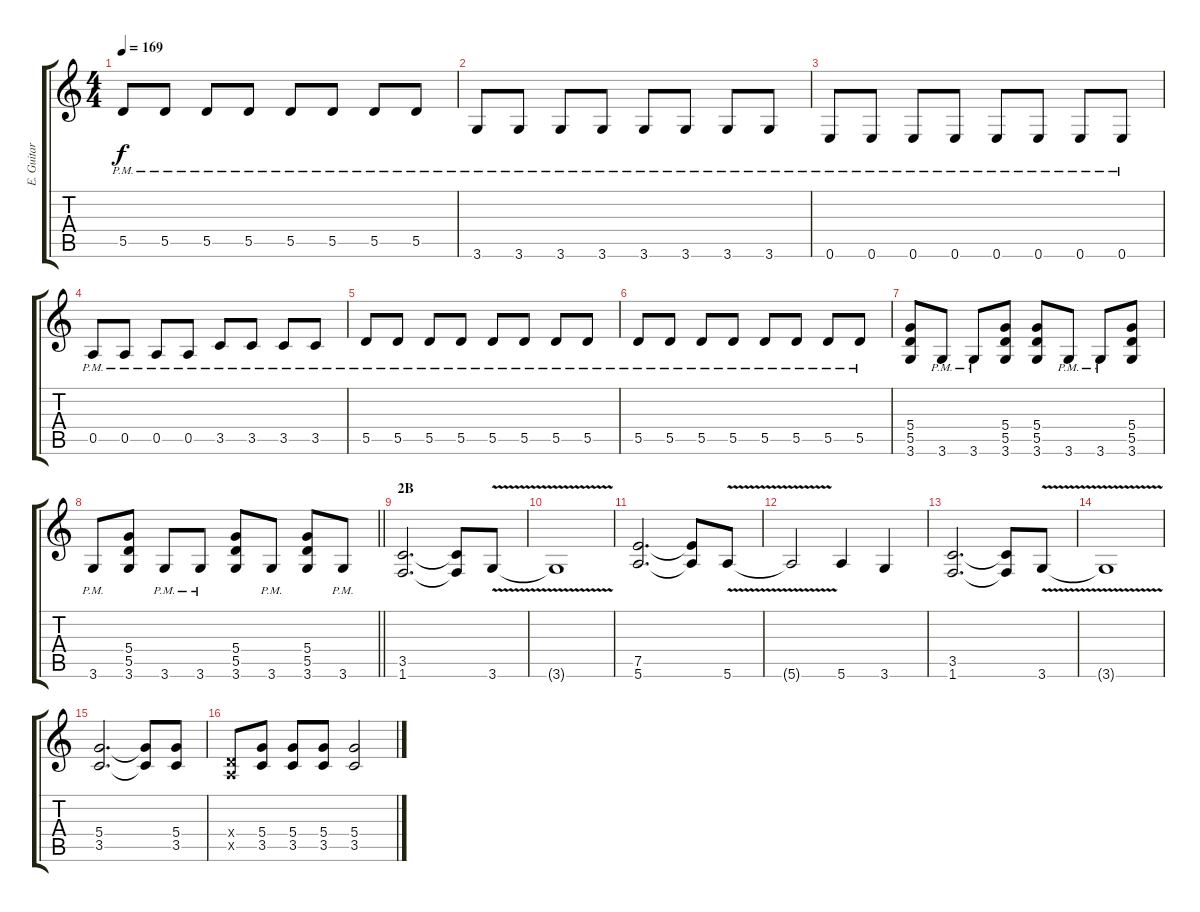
\track ("E. Guitar I" "E. Guitar ") {instrument overdrivenguitar}
\staff {score tabs}
\tuning (E4 B3 G3 D3 A2 E2) {hide}
\ts (4 4)
\tempo 169
\clef g2
\ks c
5.5{pm}.8{dy f} 5.5{pm}.8 5.5{pm}.8 5.5{pm}.8 5.5{pm}.8 5.5{pm}.8 5.5{pm}.8 5.5{pm}.8 |
3.6{pm}.8 3.6{pm}.8 3.6{pm}.8 3.6{pm}.8 3.6{pm}.8 3.6{pm}.8 3.6{pm}.8 3.6{pm}.8 |
0.6{pm}.8 0.6{pm}.8 0.6{pm}.8 0.6{pm}.8 0.6{pm}.8 0.6{pm}.8 0.6{pm}.8 0.6{pm}.8 |
0.5{pm}.8 0.5{pm}.8 0.5{pm}.8 0.5{pm}.8 3.5{pm}.8 3.5{pm}.8 3.5{pm}.8 3.5{pm}.8 |
5.5{pm}.8 5.5{pm}.8 5.5{pm}.8 5.5{pm}.8 5.5{pm}.8 5.5{pm}.8 5.5{pm}.8 5.5{pm}.8 |
5.5{pm}.8 5.5{pm}.8 5.5{pm}.8 5.5{pm}.8 5.5{pm}.8 5.5{pm}.8 5.5{pm}.8 5.5{pm}.8 |
(5.4 5.5 3.6).8 3.6{pm}.8 3.6{pm}.8 (5.4 5.5 3.6).8 (5.4 5.5 3.6).8 3.6{pm}.8 3.6{pm}.8 (5.4 5.5 3.6).8 |
\barLineRight lightlight
3.6{pm}.8 (5.4 5.5 3.6).8 3.6{pm}.8 3.6{pm}.8 (5.4 5.5 3.6).8 3.6{pm}.8 (5.4 5.5 3.6).8 3.6{pm}.8 |
\section ("" "2B")
(3.5 1.6).2{d} (3.5{t} 1.6{t}).8 3.6{v}.8 |
3.6{t}.1 |
(7.5 5.6).2{d} (7.5{t} 5.6{t}).8 5.6{v}.8 |
5.6{t}.2 5.6.4 3.6.4 |
(3.5 1.6).2{d} (3.5{t} 1.6{t}).8 3.6{v}.8 |
3.6{t}.1 |
(5.4 3.5).2{d} (5.4{t} 3.5{t}).8 (5.4 3.5).8 |
(0.4{x} 0.5{x}).8 (5.4 3.5).8 (5.4 3.5).8 (5.4 3.5).8 (5.4 3.5).2
